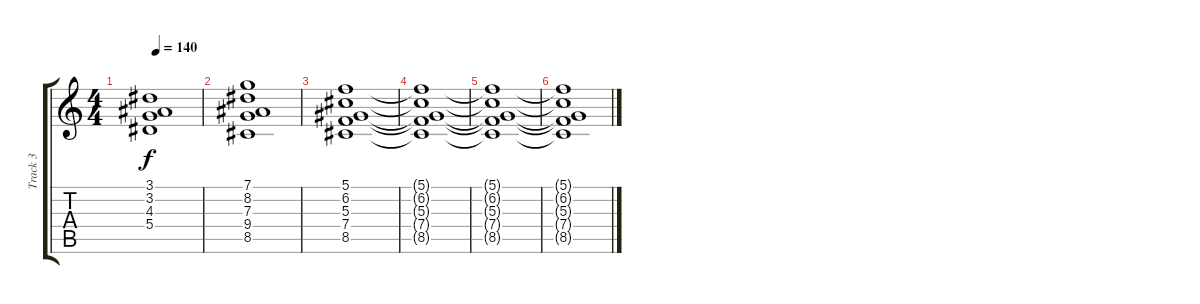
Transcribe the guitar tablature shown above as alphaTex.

\track ("Track 3" "Track 3") {instrument overdrivenguitar}
\staff {score tabs}
\tuning (C4 G3 Eb3 Bb2 F2 C2) {hide}
\ts (4 4)
\tempo 140
\clef g2
\ks c
(3.1 3.2 4.3 5.4).1{dy f} |
(7.1 8.2 7.3 9.4 8.5).1 |
(5.1 6.2 5.3 7.4 8.5).1 |
(5.1{t} 6.2{t} 5.3{t} 7.4{t} 8.5{t}).1 |
(5.1{t} 6.2{t} 5.3{t} 7.4{t} 8.5{t}).1 |
(5.1{t} 6.2{t} 5.3{t} 7.4{t} 8.5{t}).1
